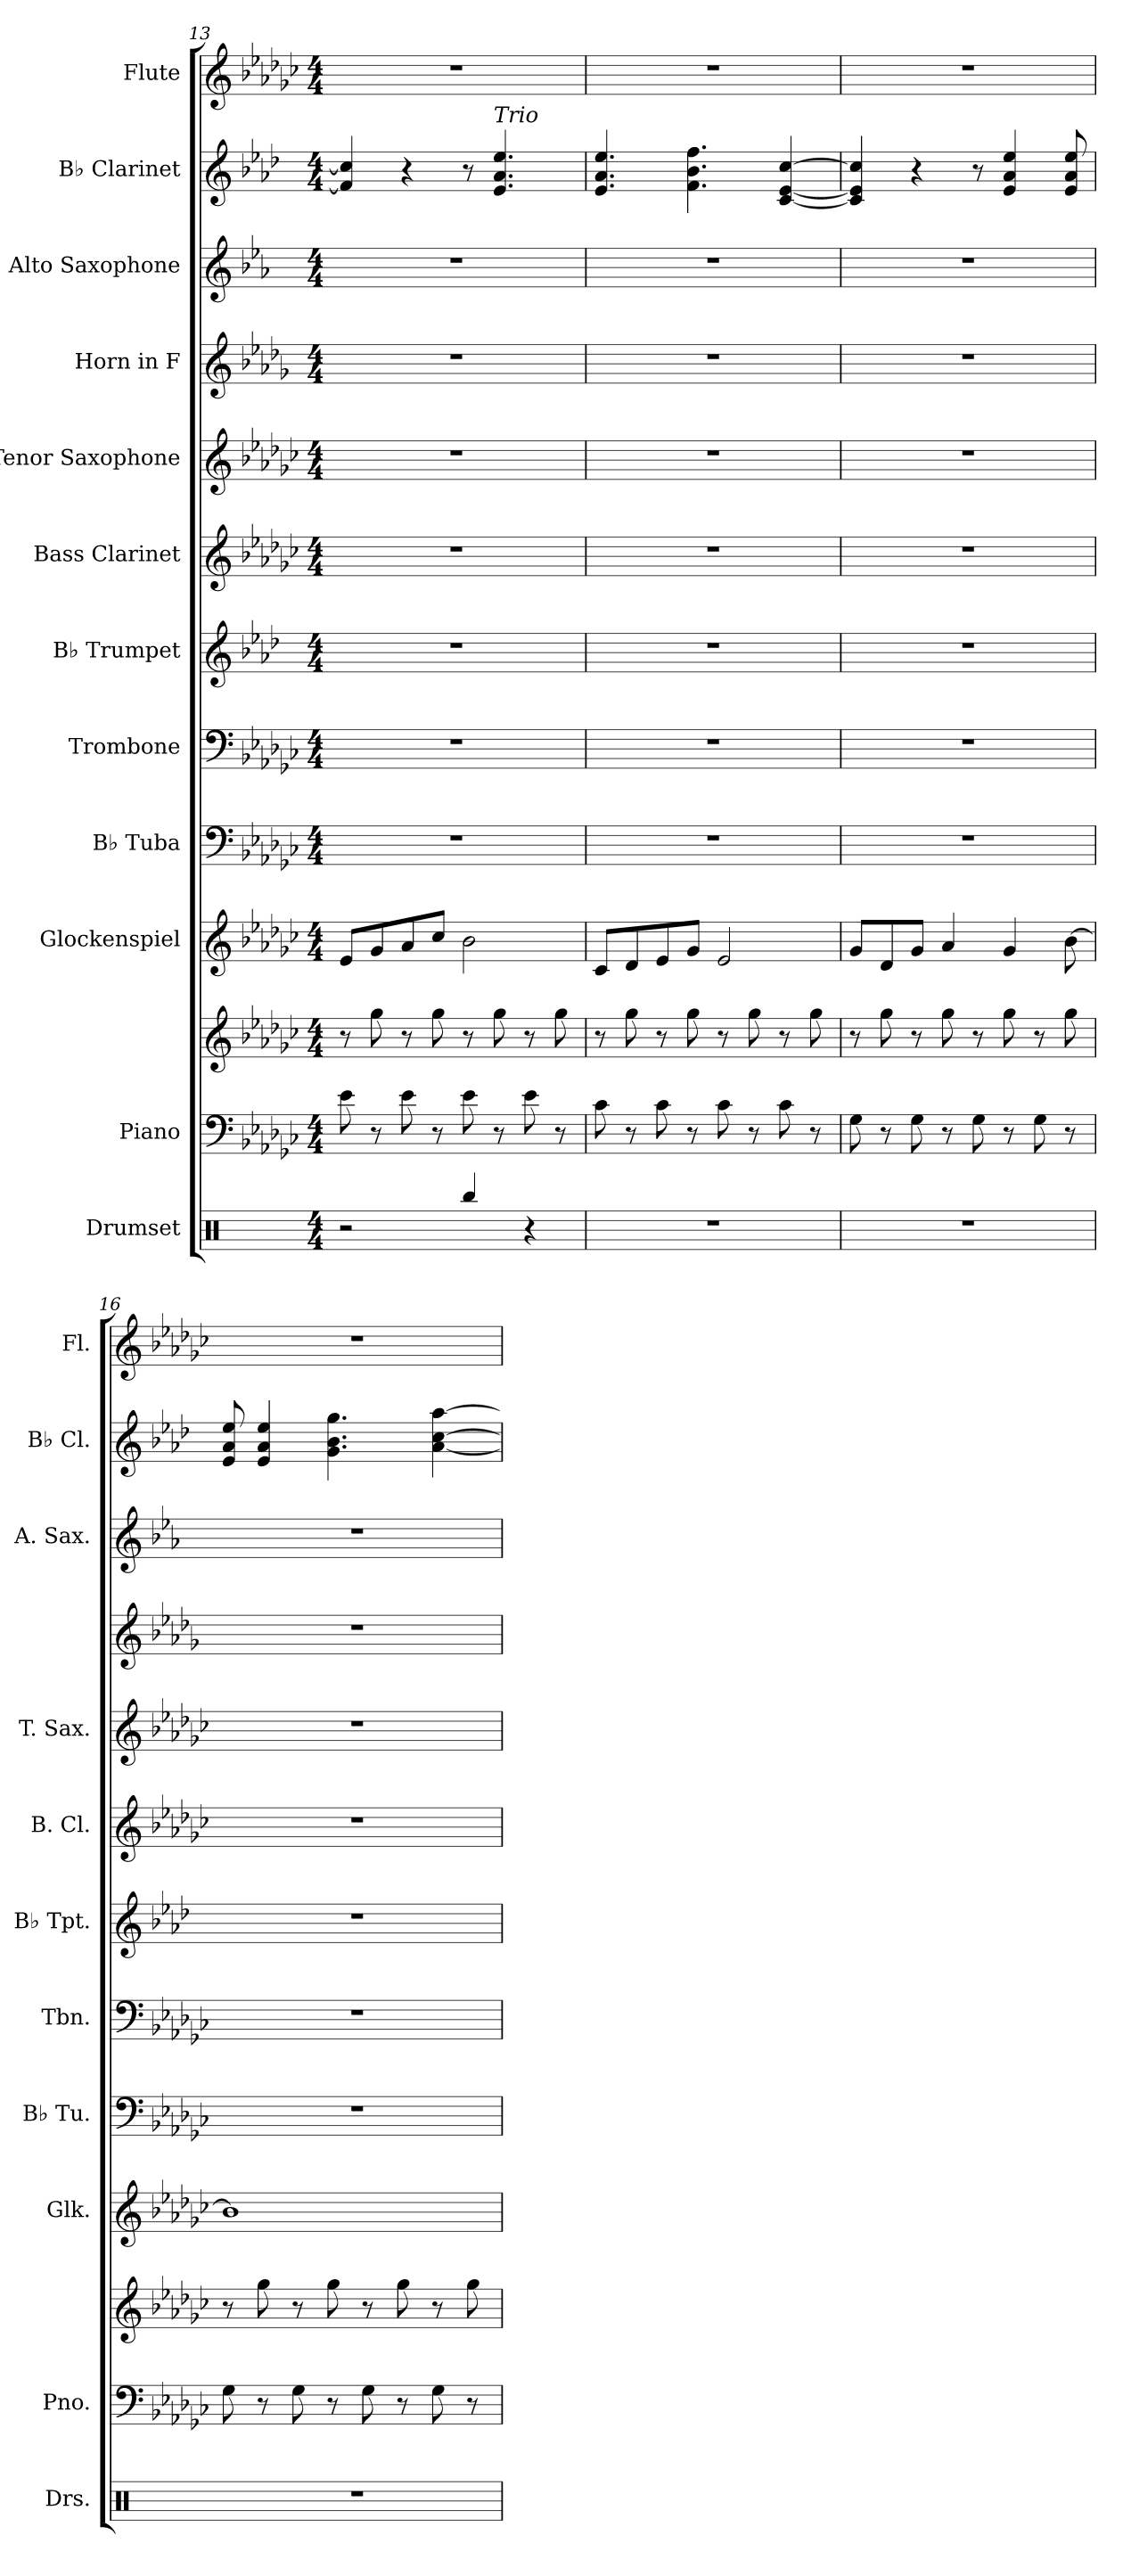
**kern	**kern	**kern	**kern	**kern	**kern	**kern	**kern	**kern	**kern	**kern	**kern	**kern
*part12	*part11	*part11	*part10	*part9	*part8	*part7	*part6	*part5	*part4	*part3	*part2	*part1
*staff13	*staff12	*staff11	*staff10	*staff9	*staff8	*staff7	*staff6	*staff5	*staff4	*staff3	*staff2	*staff1
*I"Drumset	*I"Piano	*	*I"Glockenspiel	*I"B♭ Tuba	*I"Trombone	*I"B♭ Trumpet	*I"Bass Clarinet	*I"Tenor Saxophone	*I"Horn in F	*I"Alto Saxophone	*I"B♭ Clarinet	*I"Flute
*I'Drs.	*I'Pno.	*	*I'Glk.	*I'B♭ Tu.	*I'Tbn.	*I'B♭ Tpt.	*I'B. Cl.	*I'T. Sax.	*	*I'A. Sax.	*I'B♭ Cl.	*I'Fl.
*clefX	*clefF4	*clefG2	*clefG2	*clefF4	*clefF4	*clefG2	*clefG2	*clefG2	*clefG2	*clefG2	*clefG2	*clefG2
*	*	*	*ITrd-14c-24	*	*	*ITrd1c2	*ITrd8c14	*ITrd8c14	*ITrd4c7	*ITrd5c9	*ITrd1c2	*
*k[]	*k[b-e-a-d-g-c-]	*k[b-e-a-d-g-c-]	*k[b-e-a-d-g-c-]	*k[b-e-a-d-g-c-]	*k[b-e-a-d-g-c-]	*k[b-e-a-d-g-c-]	*k[b-e-a-d-g-c-]	*k[b-e-a-d-g-c-]	*k[b-e-a-d-g-c-]	*k[b-e-a-d-g-c-]	*k[b-e-a-d-g-c-]	*k[b-e-a-d-g-c-]
*M4/4	*M4/4	*M4/4	*M4/4	*M4/4	*M4/4	*M4/4	*M4/4	*M4/4	*M4/4	*M4/4	*M4/4	*M4/4
=13	=13	=13	=13	=13	=13	=13	=13	=13	=13	=13	=13	=13
2r	8e-\	8r	8eee-/L	1r	1r	1r	1r	1r	1r	1r	4e-/] 4b-/]	1r
.	8r	8gg-\	8ggg-/	.	.	.	.	.	.	.	.	.
.	8e-\	8r	8aaa-/	.	.	.	.	.	.	.	4r	.
.	8r	8gg-\	8cccc-/J	.	.	.	.	.	.	.	.	.
4Rbb/	8e-\	8r	2bbb-\	.	.	.	.	.	.	.	8r	.
!	!	!	!	!	!	!	!	!	!	!	!LO:TX:a:i:t=Trio	!
.	8r	8gg-\	.	.	.	.	.	.	.	.	4.d-/ 4.g-/ 4.dd-/	.
4r	8e-\	8r	.	.	.	.	.	.	.	.	.	.
.	8r	8gg-\	.	.	.	.	.	.	.	.	.	.
=14	=14	=14	=14	=14	=14	=14	=14	=14	=14	=14	=14	=14
1r	8c-\	8r	8ccc-/L	1r	1r	1r	1r	1r	1r	1r	4.d-/ 4.g-/ 4.dd-/	1r
.	8r	8gg-\	8ddd-/	.	.	.	.	.	.	.	.	.
.	8c-\	8r	8eee-/	.	.	.	.	.	.	.	.	.
.	8r	8gg-\	8ggg-/J	.	.	.	.	.	.	.	4.e-\ 4.a-\ 4.ee-\	.
.	8c-\	8r	2eee-/	.	.	.	.	.	.	.	.	.
.	8r	8gg-\	.	.	.	.	.	.	.	.	.	.
.	8c-\	8r	.	.	.	.	.	.	.	.	[4B-/ [4d-/ [4b-/	.
.	8r	8gg-\	.	.	.	.	.	.	.	.	.	.
=15	=15	=15	=15	=15	=15	=15	=15	=15	=15	=15	=15	=15
1r	8G-\	8r	8ggg-/L	1r	1r	1r	1r	1r	1r	1r	4B-/] 4d-/] 4b-/]	1r
.	8r	8gg-\	8ddd-/	.	.	.	.	.	.	.	.	.
.	8G-\	8r	8ggg-/J	.	.	.	.	.	.	.	4r	.
.	8r	8gg-\	4aaa-/	.	.	.	.	.	.	.	.	.
.	8G-\	8r	.	.	.	.	.	.	.	.	8r	.
.	8r	8gg-\	4ggg-/	.	.	.	.	.	.	.	4d-/ 4g-/ 4dd-/	.
.	8G-\	8r	.	.	.	.	.	.	.	.	.	.
.	8r	8gg-\	[8bbb-\	.	.	.	.	.	.	.	8d-/ 8g-/ 8dd-/	.
=16	=16	=16	=16	=16	=16	=16	=16	=16	=16	=16	=16	=16
1r	8G-\	8r	1bbb-]	1r	1r	1r	1r	1r	1r	1r	8d-/ 8g-/ 8dd-/	1r
.	8r	8gg-\	.	.	.	.	.	.	.	.	4d-/ 4g-/ 4dd-/	.
.	8G-\	8r	.	.	.	.	.	.	.	.	.	.
.	8r	8gg-\	.	.	.	.	.	.	.	.	4.f\ 4.a-\ 4.ff\	.
.	8G-\	8r	.	.	.	.	.	.	.	.	.	.
.	8r	8gg-\	.	.	.	.	.	.	.	.	.	.
.	8G-\	8r	.	.	.	.	.	.	.	.	[4g-\ [4b-\ [4gg-\	.
.	8r	8gg-\	.	.	.	.	.	.	.	.	.	.
=	=	=	=	=	=	=	=	=	=	=	=	=
*-	*-	*-	*-	*-	*-	*-	*-	*-	*-	*-	*-	*-
